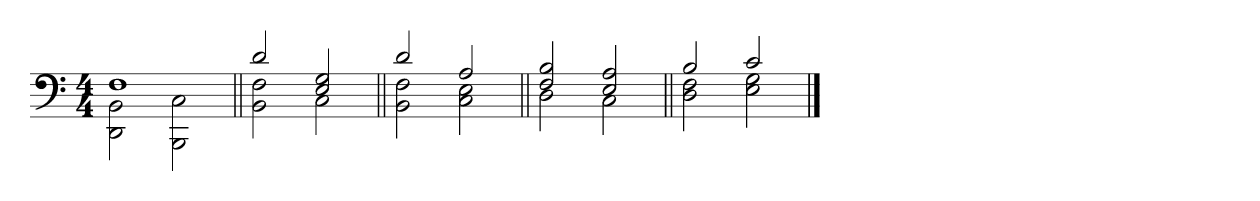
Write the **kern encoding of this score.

**kern
*part1
*staff1
*clefF4
*k[]
*M4/4
=1
*^
1F	2DD 2BB
.	2BBB 2C
=2||	=2||
2d	2BB 2F
2E 2G	2C
=3||	=3||
2d	2BB 2F
2A	2C 2E
=4||	=4||
2F 2B	2D
2E 2A	2C
=5||	=5||
2B	2D 2F
2c	2E 2G
*v	*v
==
*-
